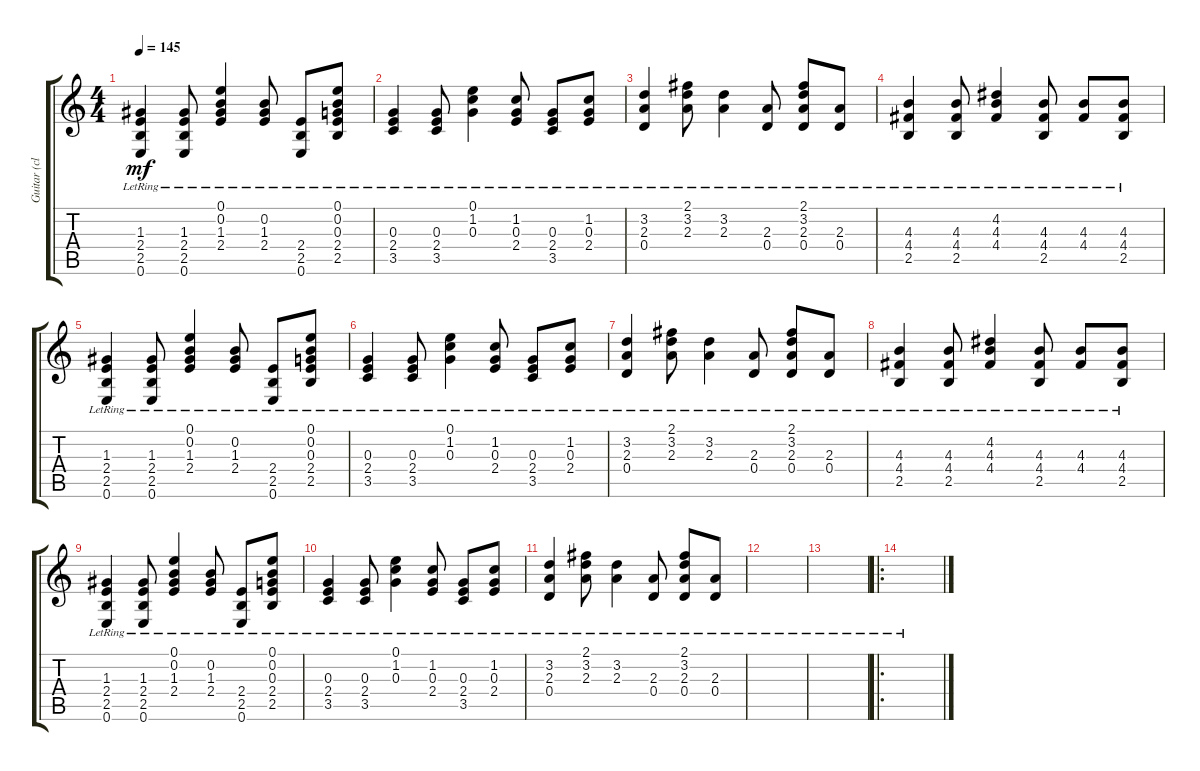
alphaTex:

\track ("Guitar (clean)" "Guitar (cl") {instrument electricguitarclean}
\staff {score tabs}
\tuning (E4 B3 G3 D3 A2 E2) {hide}
\ts (4 4)
\tempo 145
\clef g2
\ks c
(1.3 2.4{lr} 2.5{lr} 0.6{lr}).4{dy mf} (1.3 2.4{lr} 2.5 0.6).8 (0.1{lr} 0.2 1.3 2.4).4 (0.2{lr} 1.3 2.4).8 (2.4{lr} 2.5 0.6).8 (0.1 0.2 0.3{lr} 2.4 2.5).8 |
(0.3{lr} 2.4{lr} 3.5{lr}).4 (0.3 2.4{lr} 3.5).8 (0.1{lr} 1.2 0.3).4 (1.2{lr} 0.3 2.4).8 (0.3 2.4{lr} 3.5).8 (1.2 0.3{lr} 2.4).8 |
(3.2{lr} 2.3{lr} 0.4{lr}).4 (2.1 3.2 2.3{lr}).8 (3.2{lr} 2.3).4 (2.3{lr} 0.4).8 (2.1 3.2 2.3 0.4{lr}).8 (2.3{lr} 0.4).8 |
(4.3{lr} 4.4{lr} 2.5{lr}).4 (4.3{lr} 4.4 2.5).8 (4.2{lr} 4.3 4.4).4 (4.3{lr} 4.4 2.5).8 (4.3 4.4{lr}).8 (4.3{lr} 4.4 2.5).8 |
(1.3 2.4{lr} 2.5{lr} 0.6{lr}).4 (1.3 2.4{lr} 2.5 0.6).8 (0.1{lr} 0.2 1.3 2.4).4 (0.2{lr} 1.3 2.4).8 (2.4{lr} 2.5 0.6).8 (0.1 0.2 0.3{lr} 2.4 2.5).8 |
(0.3{lr} 2.4{lr} 3.5{lr}).4 (0.3 2.4{lr} 3.5).8 (0.1{lr} 1.2 0.3).4 (1.2{lr} 0.3 2.4).8 (0.3 2.4{lr} 3.5).8 (1.2 0.3{lr} 2.4).8 |
(3.2{lr} 2.3{lr} 0.4{lr}).4 (2.1 3.2 2.3{lr}).8 (3.2{lr} 2.3).4 (2.3{lr} 0.4).8 (2.1 3.2 2.3 0.4{lr}).8 (2.3{lr} 0.4).8 |
(4.3{lr} 4.4{lr} 2.5{lr}).4 (4.3{lr} 4.4 2.5).8 (4.2{lr} 4.3 4.4).4 (4.3{lr} 4.4 2.5).8 (4.3 4.4{lr}).8 (4.3{lr} 4.4 2.5).8 |
(1.3 2.4{lr} 2.5{lr} 0.6{lr}).4 (1.3 2.4{lr} 2.5 0.6).8 (0.1{lr} 0.2 1.3 2.4).4 (0.2{lr} 1.3 2.4).8 (2.4{lr} 2.5 0.6).8 (0.1 0.2 0.3{lr} 2.4 2.5).8 |
(0.3{lr} 2.4{lr} 3.5{lr}).4 (0.3 2.4{lr} 3.5).8 (0.1{lr} 1.2 0.3).4 (1.2{lr} 0.3 2.4).8 (0.3 2.4{lr} 3.5).8 (1.2 0.3{lr} 2.4).8 |
(3.2{lr} 2.3{lr} 0.4{lr}).4 (2.1 3.2 2.3{lr}).8 (3.2{lr} 2.3).4 (2.3{lr} 0.4).8 (2.1 3.2 2.3 0.4{lr}).8 (2.3{lr} 0.4).8 |
|
|
\ro
